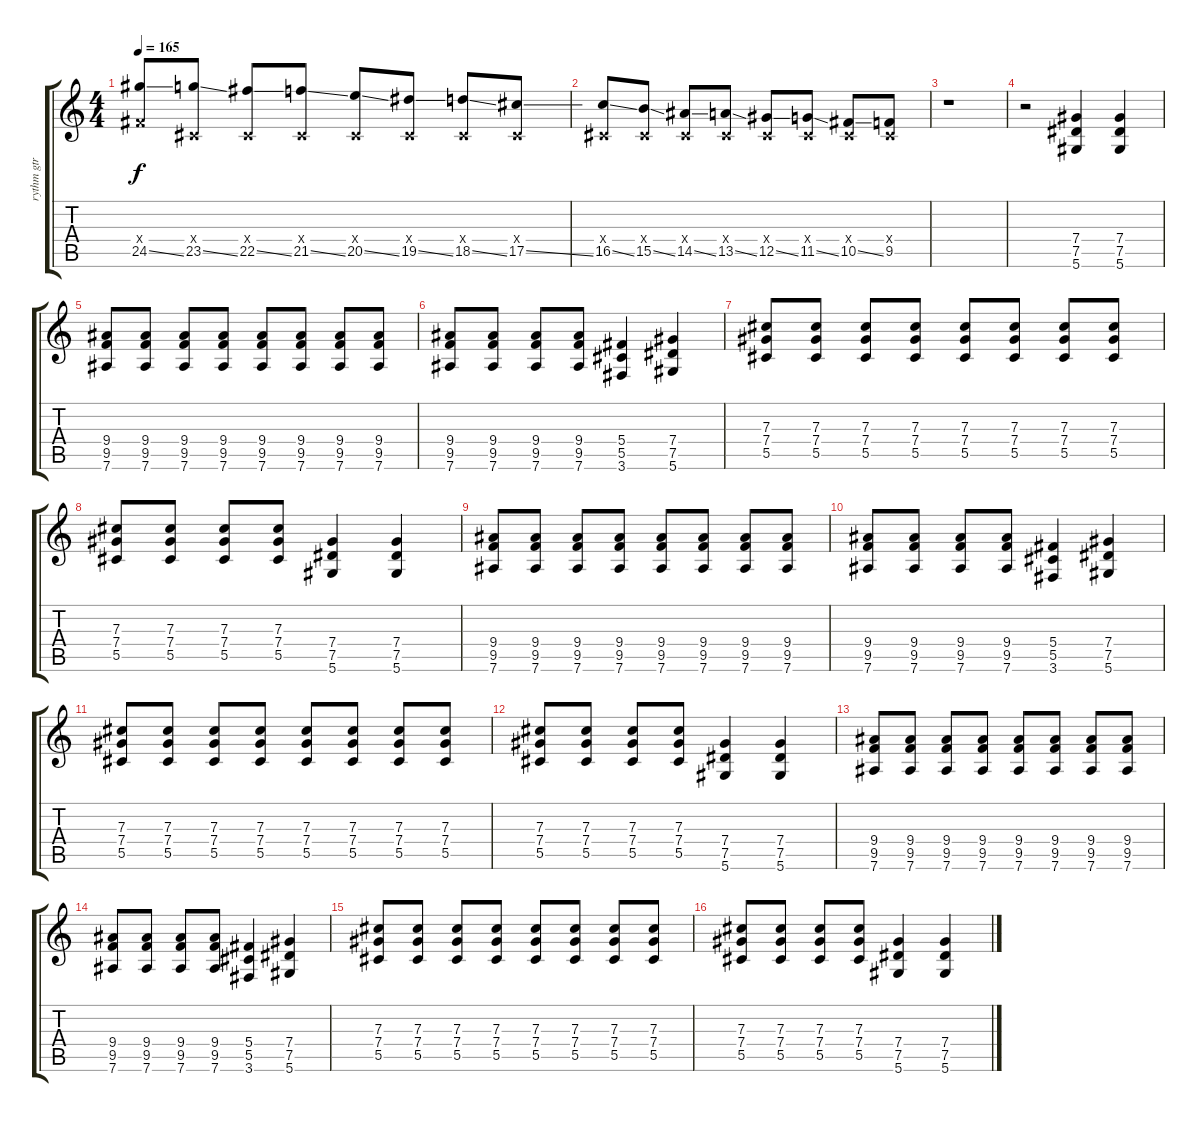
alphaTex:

\track ("rythm gtr" "rythm gtr") {instrument distortionguitar}
\staff {score tabs}
\tuning (Eb4 Bb3 Gb3 Db3 Ab2 Eb2) {hide}
\ts (4 4)
\tempo 165
\clef g2
\ks c
(5.4{x} 24.5{ss}).8{dy f instrument guitarfretnoise} (0.4{x} 23.5{ss}).8 (0.4{x} 22.5{ss}).8 (0.4{x} 21.5{ss}).8 (0.4{x} 20.5{ss}).8 (0.4{x} 19.5{ss}).8 (0.4{x} 18.5{ss}).8 (0.4{x} 17.5{ss}).8 |
(0.4{x} 16.5{ss}).8 (0.4{x} 15.5{ss}).8 (0.4{x} 14.5{ss}).8 (0.4{x} 13.5{ss}).8 (0.4{x} 12.5{ss}).8 (0.4{x} 11.5{ss}).8 (0.4{x} 10.5{ss}).8 (0.4{x} 9.5).8 |
r.1{instrument distortionguitar} |
r.2 (7.4 7.5 5.6).4 (7.4 7.5 5.6).4 |
(9.4 9.5 7.6).8 (9.4 9.5 7.6).8 (9.4 9.5 7.6).8 (9.4 9.5 7.6).8 (9.4 9.5 7.6).8 (9.4 9.5 7.6).8 (9.4 9.5 7.6).8 (9.4 9.5 7.6).8 |
(9.4 9.5 7.6).8 (9.4 9.5 7.6).8 (9.4 9.5 7.6).8 (9.4 9.5 7.6).8 (5.4 5.5 3.6).4 (7.4 7.5 5.6).4 |
(7.3 7.4 5.5).8 (7.3 7.4 5.5).8 (7.3 7.4 5.5).8 (7.3 7.4 5.5).8 (7.3 7.4 5.5).8 (7.3 7.4 5.5).8 (7.3 7.4 5.5).8 (7.3 7.4 5.5).8 |
(7.3 7.4 5.5).8 (7.3 7.4 5.5).8 (7.3 7.4 5.5).8 (7.3 7.4 5.5).8 (7.4 7.5 5.6).4 (7.4 7.5 5.6).4 |
(9.4 9.5 7.6).8 (9.4 9.5 7.6).8 (9.4 9.5 7.6).8 (9.4 9.5 7.6).8 (9.4 9.5 7.6).8 (9.4 9.5 7.6).8 (9.4 9.5 7.6).8 (9.4 9.5 7.6).8 |
(9.4 9.5 7.6).8 (9.4 9.5 7.6).8 (9.4 9.5 7.6).8 (9.4 9.5 7.6).8 (5.4 5.5 3.6).4 (7.4 7.5 5.6).4 |
(7.3 7.4 5.5).8 (7.3 7.4 5.5).8 (7.3 7.4 5.5).8 (7.3 7.4 5.5).8 (7.3 7.4 5.5).8 (7.3 7.4 5.5).8 (7.3 7.4 5.5).8 (7.3 7.4 5.5).8 |
(7.3 7.4 5.5).8 (7.3 7.4 5.5).8 (7.3 7.4 5.5).8 (7.3 7.4 5.5).8 (7.4 7.5 5.6).4 (7.4 7.5 5.6).4 |
(9.4 9.5 7.6).8 (9.4 9.5 7.6).8 (9.4 9.5 7.6).8 (9.4 9.5 7.6).8 (9.4 9.5 7.6).8 (9.4 9.5 7.6).8 (9.4 9.5 7.6).8 (9.4 9.5 7.6).8 |
(9.4 9.5 7.6).8 (9.4 9.5 7.6).8 (9.4 9.5 7.6).8 (9.4 9.5 7.6).8 (5.4 5.5 3.6).4 (7.4 7.5 5.6).4 |
(7.3 7.4 5.5).8 (7.3 7.4 5.5).8 (7.3 7.4 5.5).8 (7.3 7.4 5.5).8 (7.3 7.4 5.5).8 (7.3 7.4 5.5).8 (7.3 7.4 5.5).8 (7.3 7.4 5.5).8 |
(7.3 7.4 5.5).8 (7.3 7.4 5.5).8 (7.3 7.4 5.5).8 (7.3 7.4 5.5).8 (7.4 7.5 5.6).4 (7.4 7.5 5.6).4
